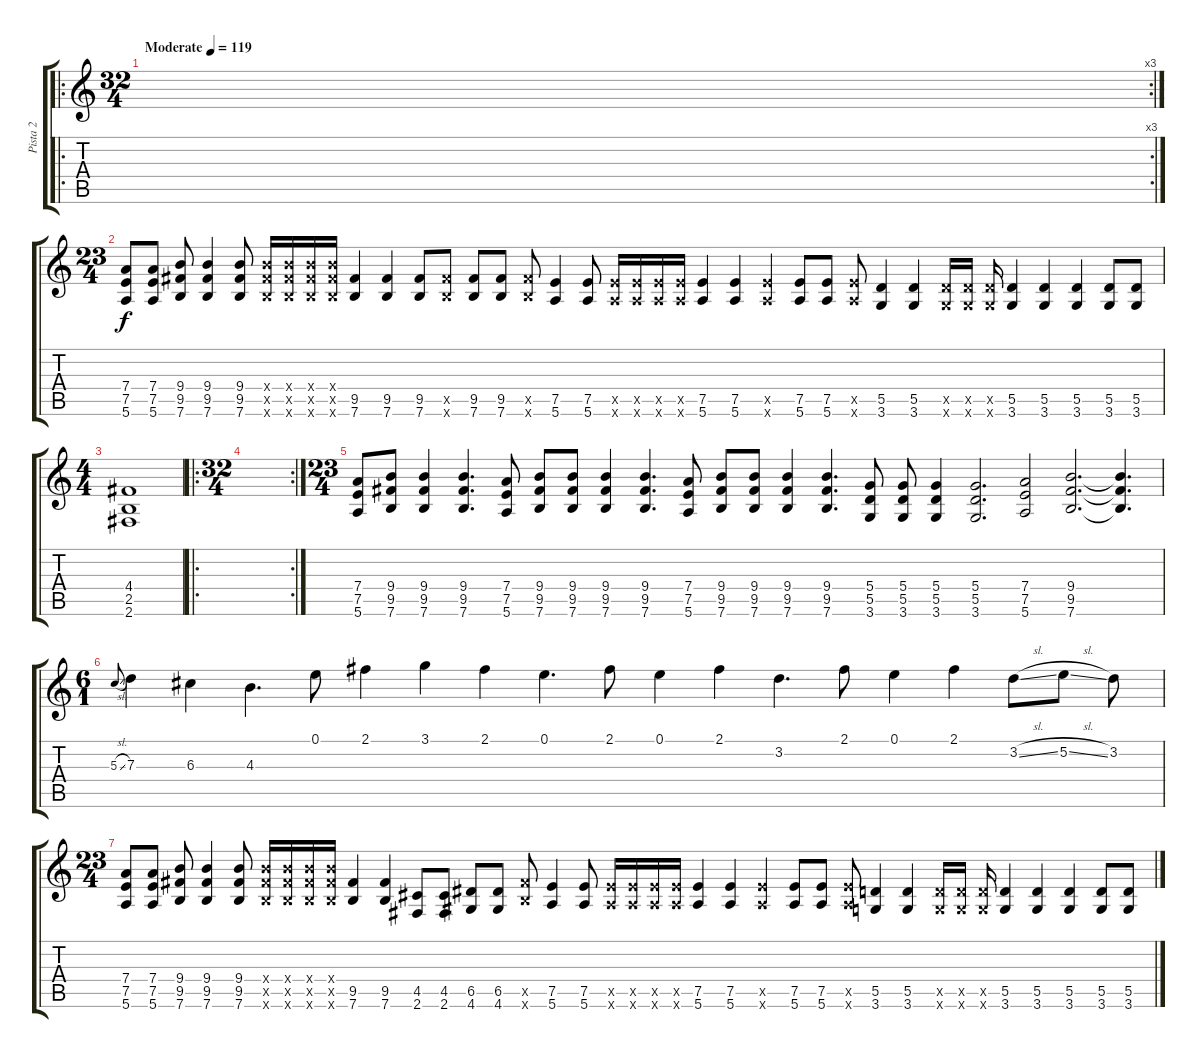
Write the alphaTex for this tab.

\track ("Pista 2" "Pista 2") {instrument distortionguitar}
\staff {score tabs}
\tuning (E4 B3 G3 D3 A2 E2) {hide}
\ro
\rc 3
\ts (32 4)
\tempo (119 "Moderate")
\clef g2
\ks c
|
\ts (23 4)
(7.4 7.5 5.6).8 (7.4 7.5 5.6).8 (9.4 9.5 7.6).8 (9.4 9.5 7.6).4 (9.4 9.5 7.6).8 (9.4{x} 9.5{x} 7.6{x}).16 (9.4{x} 9.5{x} 7.6{x}).16 (9.4{x} 9.5{x} 7.6{x}).16 (9.4{x} 9.5{x} 7.6{x}).16 (9.5 7.6).4 (9.5 7.6).4 (9.5 7.6).8 (9.5{x} 7.6{x}).8 (9.5 7.6).8 (9.5 7.6).8 (9.5{x} 7.6{x}).8 (7.5 5.6).4 (7.5 5.6).8 (7.5{x} 5.6{x}).16 (7.5{x} 5.6{x}).16 (7.5{x} 5.6{x}).16 (7.5{x} 5.6{x}).16 (7.5 5.6).4 (7.5 5.6).4 (7.5{x} 5.6{x}).4 (7.5 5.6).8 (7.5 5.6).8 (7.5{x} 5.6{x}).8 (5.5 3.6).4 (5.5 3.6).4 (5.5{x} 3.6{x}).16 (5.5{x} 3.6{x}).16 (5.5{x} 3.6{x}).16 (5.5 3.6).4 (5.5 3.6).4 (5.5 3.6).4 (5.5 3.6).8 (5.5 3.6).8 |
\ts (4 4)
(4.4 2.5 2.6).1 |
\ro
\rc 2
\ts (32 4)
|
\ts (23 4)
(7.4 7.5 5.6).8 (9.4 9.5 7.6).8 (9.4 9.5 7.6).4 (9.4 9.5 7.6).4{d} (7.4 7.5 5.6).8 (9.4 9.5 7.6).8 (9.4 9.5 7.6).8 (9.4 9.5 7.6).4 (9.4 9.5 7.6).4{d} (7.4 7.5 5.6).8 (9.4 9.5 7.6).8 (9.4 9.5 7.6).8 (9.4 9.5 7.6).4 (9.4 9.5 7.6).4{d} (5.4 5.5 3.6).8 (5.4 5.5 3.6).8 (5.4 5.5 3.6).4 (5.4 5.5 3.6).2{d} (7.4 7.5 5.6).2 (9.4 9.5 7.6).2{d} (9.4{t} 9.5{t} 7.6{t}).4{d} |
\ts (6 1)
5.3{sl}.8{gr onbeat} 7.3.4 6.3.4 4.3.4{d} 0.1.8 2.1.4 3.1.4 2.1.4 0.1.4{d} 2.1.8 0.1.4 2.1.4 3.2.4{d} 2.1.8 0.1.4 2.1.4 3.2{sl}.8 5.2{sl}.8 3.2.8 |
\ts (23 4)
(7.4 7.5 5.6).8 (7.4 7.5 5.6).8 (9.4 9.5 7.6).8 (9.4 9.5 7.6).4 (9.4 9.5 7.6).8 (9.4{x} 9.5{x} 7.6{x}).16 (9.4{x} 9.5{x} 7.6{x}).16 (9.4{x} 9.5{x} 7.6{x}).16 (9.4{x} 9.5{x} 7.6{x}).16 (9.5 7.6).4 (9.5 7.6).4 (4.5 2.6).8 (4.5 2.6).8 (6.5 4.6).8 (6.5 4.6).8 (9.5{x} 7.6{x}).8 (7.5 5.6).4 (7.5 5.6).8 (7.5{x} 5.6{x}).16 (7.5{x} 5.6{x}).16 (7.5{x} 5.6{x}).16 (7.5{x} 5.6{x}).16 (7.5 5.6).4 (7.5 5.6).4 (7.5{x} 5.6{x}).4 (7.5 5.6).8 (7.5 5.6).8 (7.5{x} 5.6{x}).8 (5.5 3.6).4 (5.5 3.6).4 (5.5{x} 3.6{x}).16 (5.5{x} 3.6{x}).16 (5.5{x} 3.6{x}).16 (5.5 3.6).4 (5.5 3.6).4 (5.5 3.6).4 (5.5 3.6).8 (5.5 3.6).8
